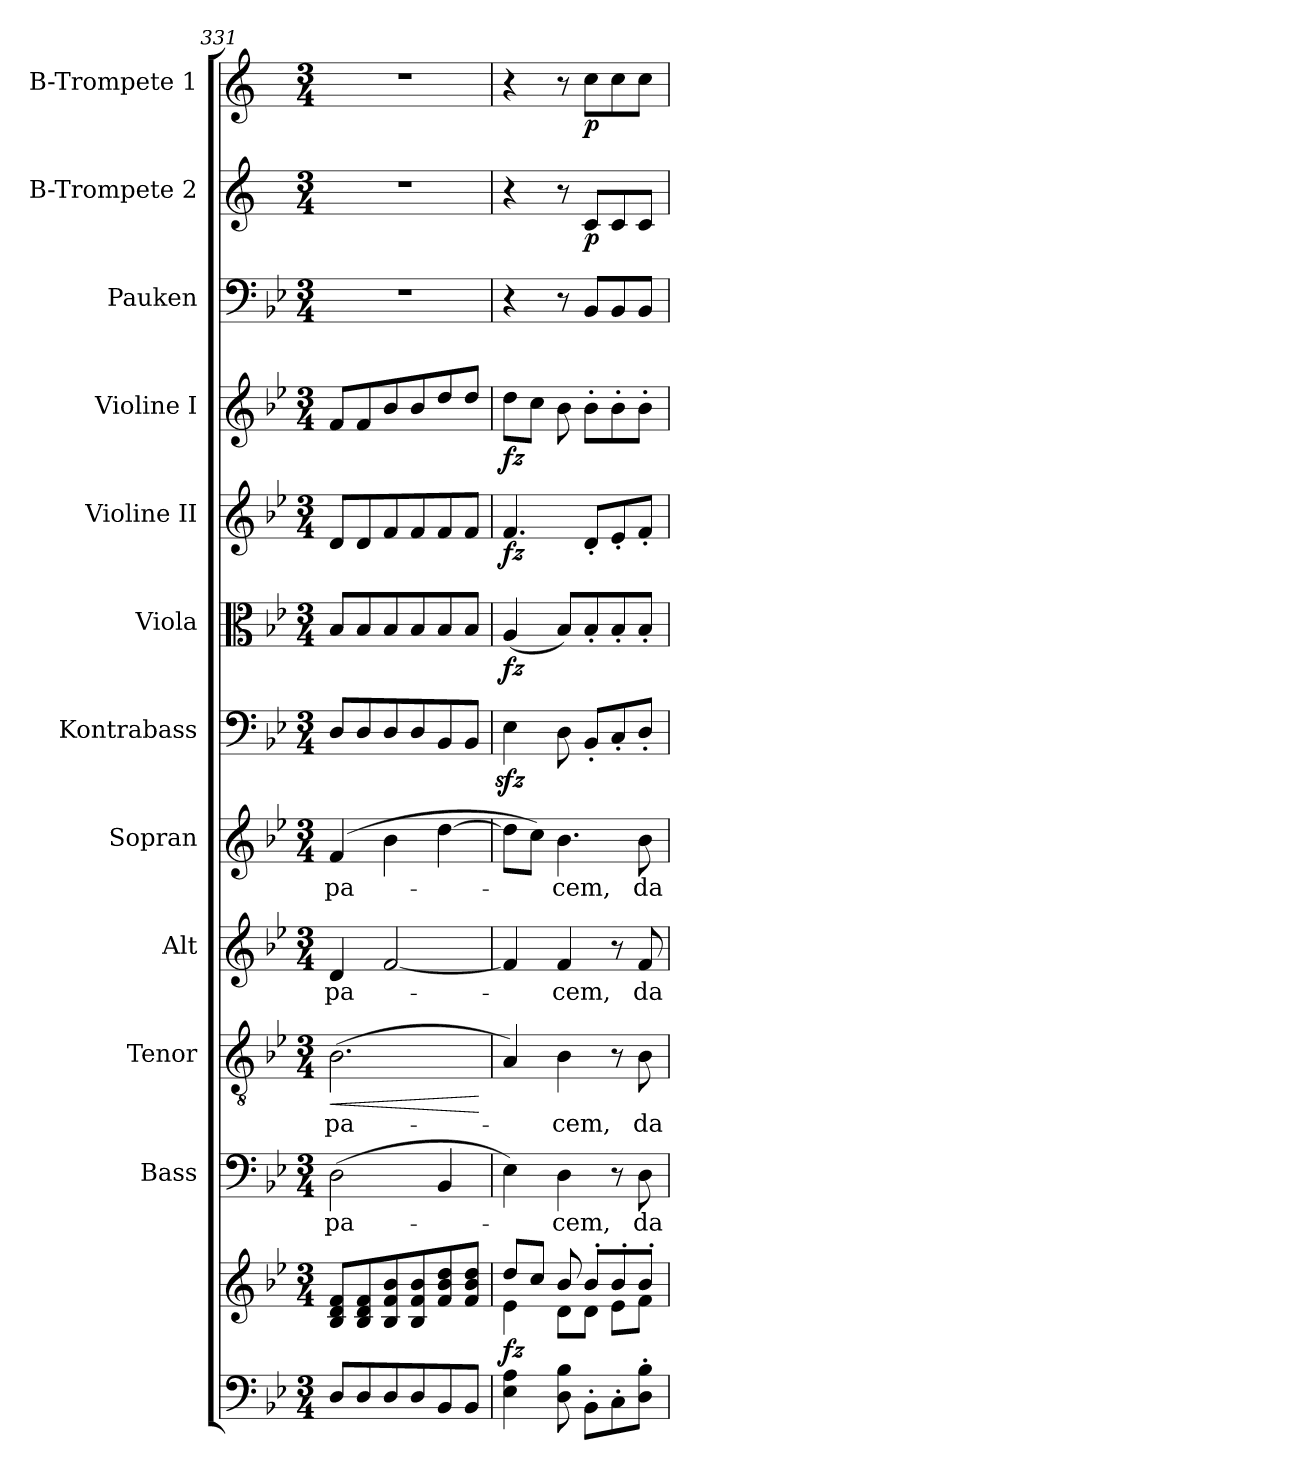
**kern	**kern	**dynam	**kern	**text	**kern	**text	**dynam	**kern	**text	**kern	**text	**kern	**kern	**dynam	**kern	**dynam	**kern	**dynam	**kern	**kern	**dynam	**kern	**dynam
*part12	*part12	*part12	*part11	*part11	*part10	*part10	*part10	*part9	*part9	*part8	*part8	*part7	*part6	*part6	*part5	*part5	*part4	*part4	*part3	*part2	*part2	*part1	*part1
*staff13	*staff12	*staff12/13	*staff11	*staff11	*staff10	*staff10	*staff10	*staff9	*staff9	*staff8	*staff8	*staff7	*staff6	*staff6	*staff5	*staff5	*staff4	*staff4	*staff3	*staff2	*staff2	*staff1	*staff1
*	*	*	*I"Bass	*	*I"Tenor	*	*	*I"Alt	*	*I"Sopran	*	*I"Kontrabass	*I"Viola	*	*I"Violine II	*	*I"Violine I	*	*I"Pauken	*I"B-Trompete 2	*	*I"B-Trompete 1	*
*	*	*	*I'B.	*	*I'T.	*	*	*I'A.	*	*I'S.	*	*I'Kb.	*I'Vla.	*	*I'Vl. II	*	*I'Vl. I	*	*I'Pk.	*I'B Trp. 2	*	*I'B Trp. 1	*
*clefF4	*clefG2	*	*clefF4	*	*clefGv2	*	*	*clefG2	*	*clefG2	*	*clefF4	*clefC3	*	*clefG2	*	*clefG2	*	*clefF4	*clefG2	*	*clefG2	*
*	*	*	*	*	*	*	*	*	*	*	*	*ITrd7c12	*	*	*	*	*	*	*	*ITrd1c2	*	*ITrd1c2	*
*k[b-e-]	*k[b-e-]	*	*k[b-e-]	*	*k[b-e-]	*	*	*k[b-e-]	*	*k[b-e-]	*	*k[b-e-]	*k[b-e-]	*	*k[b-e-]	*	*k[b-e-]	*	*k[b-e-]	*k[b-e-]	*	*k[b-e-]	*
*B-:	*B-:	*	*B-:	*	*B-:	*	*	*B-:	*	*B-:	*	*B-:	*B-:	*	*B-:	*	*B-:	*	*B-:	*B-:	*	*B-:	*
*M3/4	*M3/4	*	*M3/4	*	*M3/4	*	*	*M3/4	*	*M3/4	*	*M3/4	*M3/4	*	*M3/4	*	*M3/4	*	*M3/4	*M3/4	*	*M3/4	*
=331	=331	=331	=331	=331	=331	=331	=331	=331	=331	=331	=331	=331	=331	=331	=331	=331	=331	=331	=331	=331	=331	=331	=331
!	!	!	!	!LO:LY:b	!	!LO:LY:b	!LO:HP:b	!	!LO:LY:b	!	!LO:LY:b	!	!	!	!	!	!	!	!	!	!	!	!
8D/L	8B-/ 8d/ 8f/L	.	(>2D\	pa-	(>2.B-\	pa-	<	4d/	pa-	(4f/	pa-	8DD/L	8B-/L	.	8d/L	.	8f/L	.	2.r	2.r	.	2.r	.
8D/	8B-/ 8d/ 8f/	.	.	.	.	.	.	.	.	.	.	8DD/	8B-/	.	8d/	.	8f/	.	.	.	.	.	.
8D/	8B-/ 8f/ 8b-/	.	.	.	.	.	.	[2f/	.	4b-\	.	8DD/	8B-/	.	8f/	.	8b-/	.	.	.	.	.	.
8D/	8B-/ 8f/ 8b-/	.	.	.	.	.	.	.	.	.	.	8DD/	8B-/	.	8f/	.	8b-/	.	.	.	.	.	.
8BB-/	8f/ 8b-/ 8dd/	.	4BB-/	.	.	.	.	.	.	[4dd\	.	8BBB-/	8B-/	.	8f/	.	8dd/	.	.	.	.	.	.
8BB-/J	8f/ 8b-/ 8dd/J	.	.	.	.	.	.	.	.	.	.	8BBB-/J	8B-/J	.	8f/J	.	8dd/J	.	.	.	.	.	.
.	.	.	.	.	.	.	[	.	.	.	.	.	.	.	.	.	.	.	.	.	.	.	.
=332	=332	=332	=332	=332	=332	=332	=332	=332	=332	=332	=332	=332	=332	=332	=332	=332	=332	=332	=332	=332	=332	=332	=332
*	*^	*	*	*	*	*	*	*	*	*	*	*	*	*	*	*	*	*	*	*	*	*	*
!	!	!	!LO:DY:b	!	!	!	!	!	!	!	!	!	!	!	!LO:DY:b	!	!LO:DY:b	!	!LO:DY:b	!	!	!	!	!
4E-\ 4A\	8dd/L	4e-\	fz	4E-\)	.	4A/)	.	.	4f/]	.	8dd\L]	.	4EE-zz<\	(<4A/	fz	4.f/	fz	8dd\L	fz	4r	4r	.	4r	.
.	8cc/J	.	.	.	.	.	.	.	.	.	8cc\J)	.	.	.	.	.	.	8cc\J	.	.	.	.	.	.
!	!	!	!	!	!LO:LY:b	!	!LO:LY:b	!	!	!LO:LY:b	!	!LO:LY:b	!	!	!	!	!	!	!	!	!	!	!	!
8D\ 8B-\	8b-/	8d\L	.	4D\	-cem,	4B-\	-cem,	.	4f/	-cem,	4.b-\	-cem,	8DD\	8B-/L)	.	.	.	8b-\	.	8r	8r	.	8r	.
!	!	!	!	!	!	!	!	!	!	!	!	!	!	!	!	!	!	!	!	!	!	!LO:DY:b	!	!LO:DY:b
8BB-'>\L	8b-'>/L	8d\J	.	.	.	.	.	.	.	.	.	.	8BBB-'</L	8B-'</	.	8d'</L	.	8b-'>\L	.	8BB-/L	8B-/L	p	8b-\L	p
8C'>\	8b-'>/	8e-\L	.	8r	.	8r	.	.	8r	.	.	.	8CC'</	8B-'</	.	8e-'</	.	8b-'>\	.	8BB-/	8B-/	.	8b-\	.
!	!	!	!	!	!LO:LY:b	!	!LO:LY:b	!	!	!LO:LY:b	!	!LO:LY:b	!	!	!	!	!	!	!	!	!	!	!	!
8D\'> 8B-\'>J	8b-'>/J	8f\J	.	8D\	da	8B-\	da	.	8f/	da	8b-\	da	8DD'</J	8B-'</J	.	8f'</J	.	8b-'>\J	.	8BB-/J	8B-/J	.	8b-\J	.
*	*v	*v	*	*	*	*	*	*	*	*	*	*	*	*	*	*	*	*	*	*	*	*	*	*
=	=	=	=	=	=	=	=	=	=	=	=	=	=	=	=	=	=	=	=	=	=	=	=
*-	*-	*-	*-	*-	*-	*-	*-	*-	*-	*-	*-	*-	*-	*-	*-	*-	*-	*-	*-	*-	*-	*-	*-
